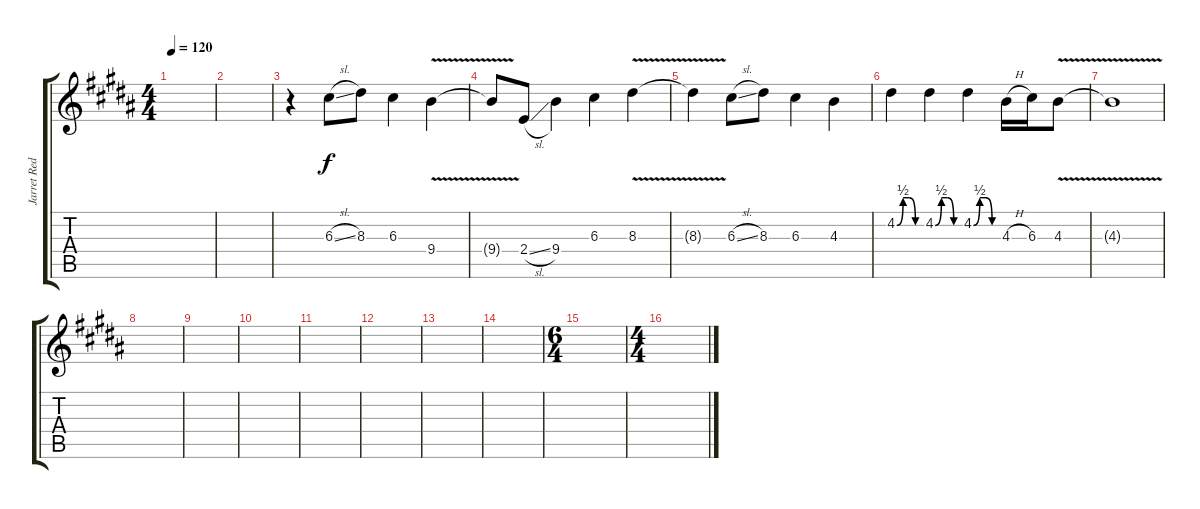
\track ("Jarret Reddick - Guitar" "Jarret Red") {instrument distortionguitar}
\staff {score tabs}
\tuning (E4 B3 G3 D3 A2 E2) {hide}
\ts (4 4)
\tempo 120
\clef g2
\ks b
|
|
r.4{volume 16 instrument distortionguitar} 6.3{sl}.8 8.3.8 6.3.4 9.4{v}.4 |
9.4{t}.8 2.4{sl}.8 9.4.4 6.3.4 8.3{v}.4 |
8.3{t}.4 6.3{sl}.8 8.3.8 6.3.4 4.3.4 |
4.2{be (custom 0 0 15 2 30 2 45 0 60 0)}.4 4.2{be (custom 0 0 15 2 30 2 45 0 60 0)}.4 4.2{be (custom 0 0 15 2 30 2 45 0 60 0)}.4 4.3{h}.16 6.3.16 4.3{v}.8 |
4.3{t}.1 |
|
|
|
|
|
|
|
\ts (6 4)
|
\ts (4 4)
